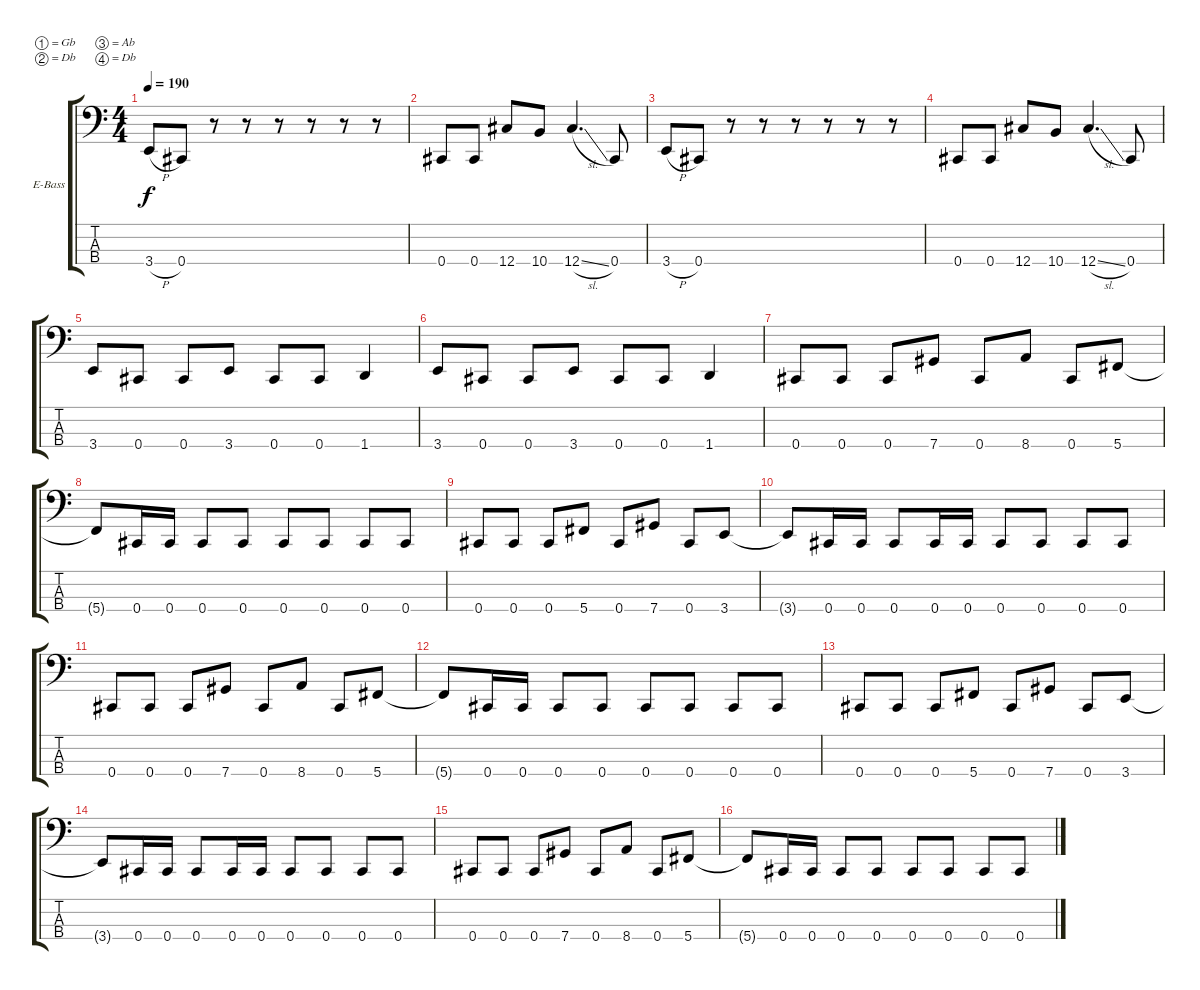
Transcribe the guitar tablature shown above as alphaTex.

\defaultSystemsLayout 4
\bracketExtendMode groupsimilarinstruments
\firstSystemTrackNameOrientation horizontal
\otherSystemsTrackNameOrientation horizontal
\track ("Electric Bass" "E-Bass") {instrument electricbassfinger}
\staff {score tabs}
\tuning (Gb2 Db2 Ab1 Db1)
\ts (4 4)
\tempo 190
\clef f4
\ks c
3.4{h}.8{dy f} 0.4.8 r.8 r.8 r.8 r.8 r.8 r.8 |
0.4.8 0.4.8 12.4.8 10.4.8 12.4{sl}.4{d} 0.4.8 |
3.4{h}.8 0.4.8 r.8 r.8 r.8 r.8 r.8 r.8 |
0.4.8 0.4.8 12.4.8 10.4.8 12.4{sl}.4{d} 0.4.8 |
3.4.8 0.4.8 0.4.8 3.4.8 0.4.8 0.4.8 1.4.4 |
3.4.8 0.4.8 0.4.8 3.4.8 0.4.8 0.4.8 1.4.4 |
0.4.8 0.4.8 0.4.8 7.4.8 0.4.8 8.4.8 0.4.8 5.4.8 |
5.4{t}.8 0.4.16 0.4.16 0.4.8 0.4.8 0.4.8 0.4.8 0.4.8 0.4.8 |
0.4.8 0.4.8 0.4.8 5.4.8 0.4.8 7.4.8 0.4.8 3.4.8 |
3.4{t}.8 0.4.16 0.4.16 0.4.8 0.4.16 0.4.16 0.4.8 0.4.8 0.4.8 0.4.8 |
0.4.8 0.4.8 0.4.8 7.4.8 0.4.8 8.4.8 0.4.8 5.4.8 |
5.4{t}.8 0.4.16 0.4.16 0.4.8 0.4.8 0.4.8 0.4.8 0.4.8 0.4.8 |
0.4.8 0.4.8 0.4.8 5.4.8 0.4.8 7.4.8 0.4.8 3.4.8 |
3.4{t}.8 0.4.16 0.4.16 0.4.8 0.4.16 0.4.16 0.4.8 0.4.8 0.4.8 0.4.8 |
0.4.8 0.4.8 0.4.8 7.4.8 0.4.8 8.4.8 0.4.8 5.4.8 |
5.4{t}.8 0.4.16 0.4.16 0.4.8 0.4.8 0.4.8 0.4.8 0.4.8 0.4.8
